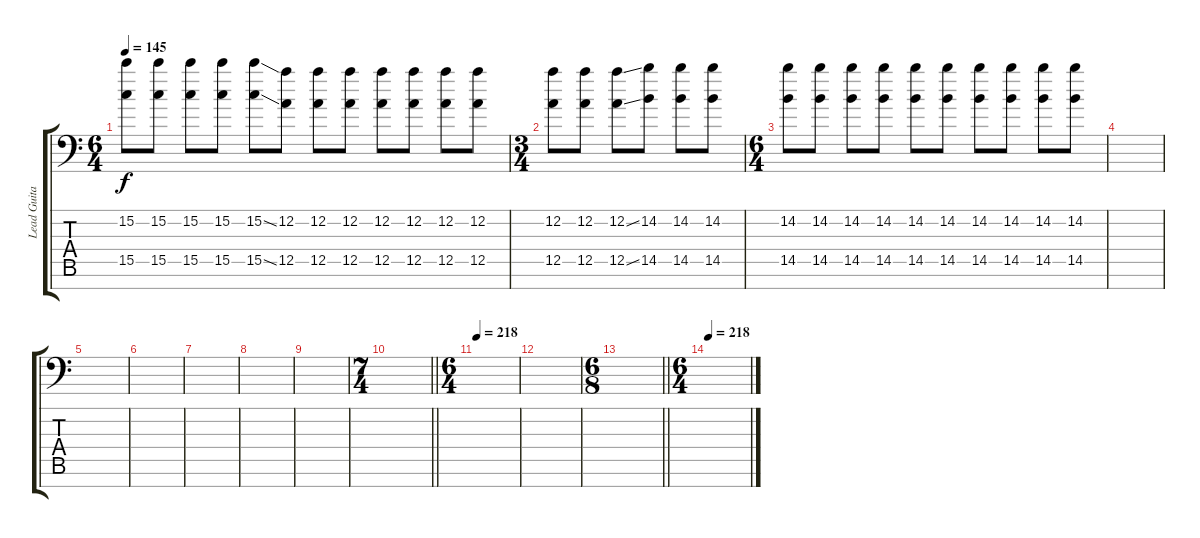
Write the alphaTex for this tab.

\track ("Lead Guitar #2" "Lead Guita") {instrument electricguitarjazz}
\staff {score tabs}
\tuning (D4 A3 E3 D3 A2 E2 A1) {hide}
\ts (6 4)
\tempo 145
\clef f4
\ks c
(15.2 15.5).8{dy f} (15.2 15.5).8 (15.2 15.5).8 (15.2 15.5).8 (15.2{ss} 15.5{ss}).8 (12.2 12.5).8 (12.2 12.5).8 (12.2 12.5).8 (12.2 12.5).8 (12.2 12.5).8 (12.2 12.5).8 (12.2 12.5).8 |
\ts (3 4)
(12.2 12.5).8 (12.2 12.5).8 (12.2{ss} 12.5{ss}).8 (14.2 14.5).8 (14.2 14.5).8 (14.2 14.5).8 |
\ts (6 4)
(14.2 14.5).8 (14.2 14.5).8 (14.2 14.5).8 (14.2 14.5).8 (14.2 14.5).8 (14.2 14.5).8 (14.2 14.5).8 (14.2 14.5).8 (14.2 14.5).8 (14.2 14.5).8 |
|
|
|
|
|
|
\ts (7 4)
\barLineRight lightlight
|
\ts (6 4)
\section ("" "")
\tempo 225
\tempo 218
|
|
\ts (6 8)
\barLineRight lightlight
|
\ts (6 4)
\section ("" "")
\tempo 218
